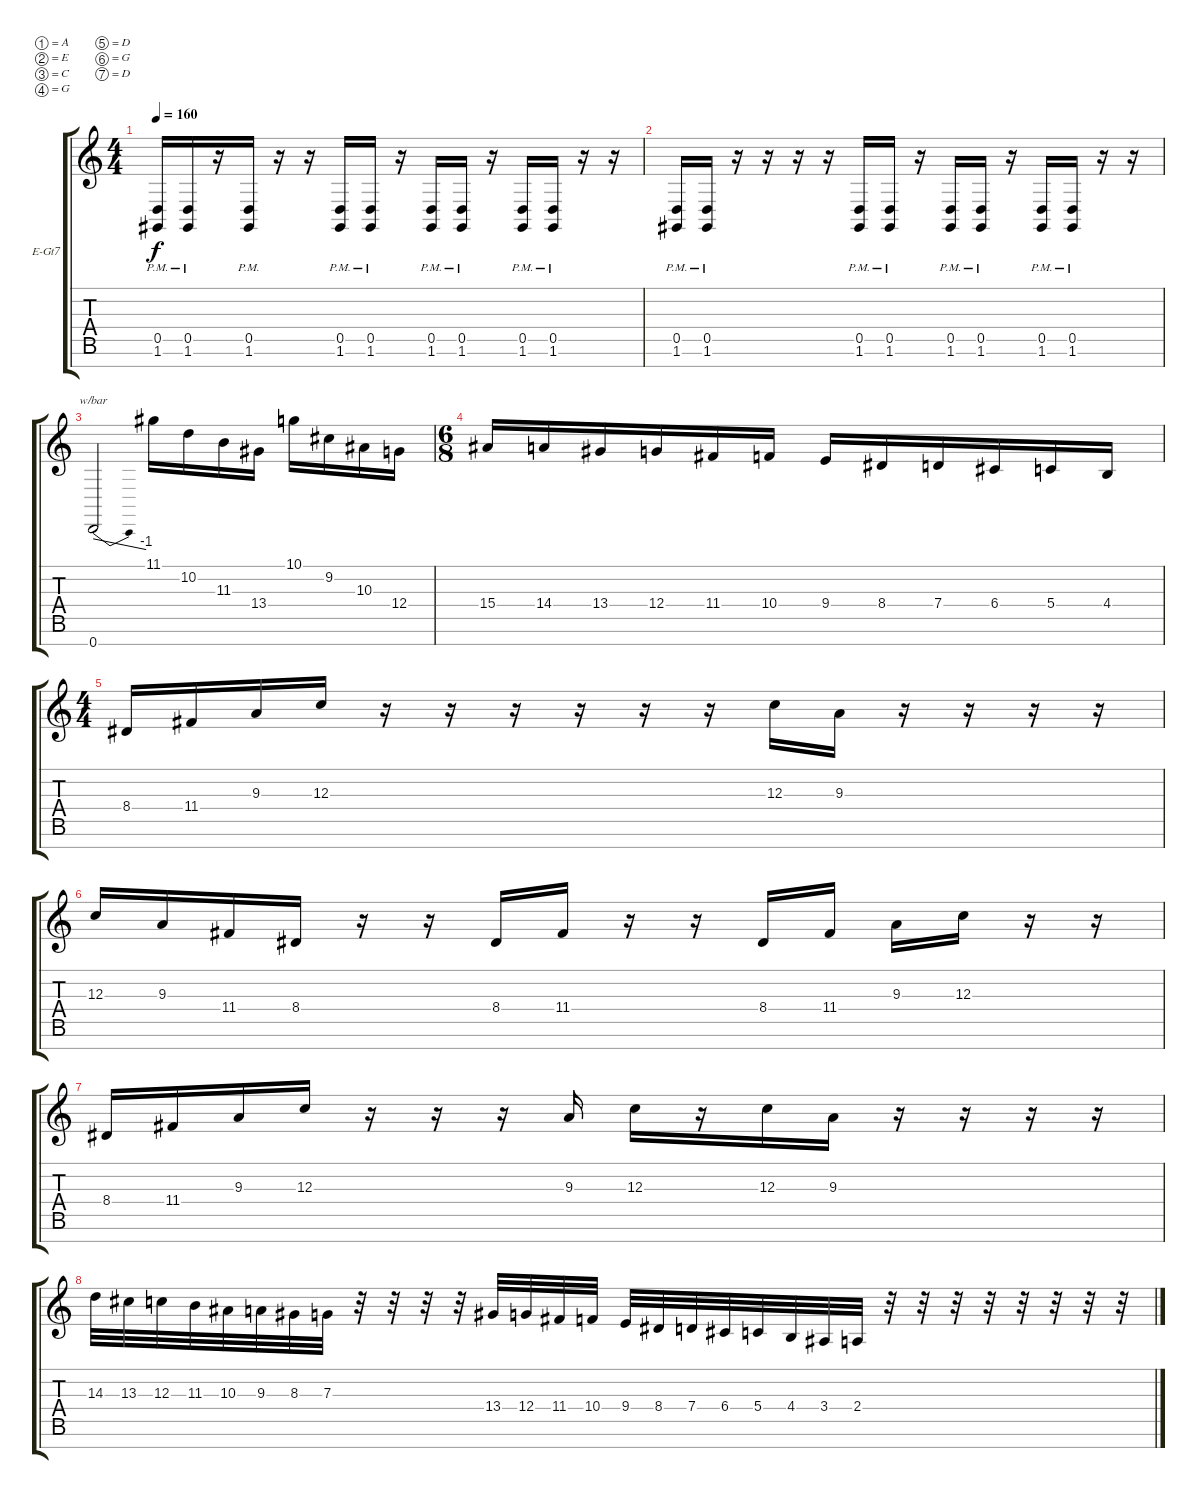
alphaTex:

\defaultSystemsLayout 4
\bracketExtendMode groupsimilarinstruments
\firstSystemTrackNameOrientation horizontal
\otherSystemsTrackNameOrientation horizontal
\track ("Electric Guitar" "E-Gt7") {instrument distortionguitar}
\staff {score tabs}
\tuning (A3 E3 C3 G2 D2 G1 D1)
\ts (4 4)
\tempo 160
\clef g2
\ks c
(1.6{pm} 0.5{pm}).16{dy f} (1.6{pm} 0.5{pm}).16 r.16 (1.6{pm} 0.5{pm}).16 r.16 r.16 (1.6{pm} 0.5{pm}).16 (1.6{pm} 0.5{pm}).16 r.16 (1.6{pm} 0.5{pm}).16 (1.6{pm} 0.5{pm}).16 r.16 (1.6{pm} 0.5{pm}).16 (1.6{pm} 0.5{pm}).16 r.16 r.16 |
(1.6{pm} 0.5{pm}).16 (1.6{pm} 0.5{pm}).16 r.16 r.16 r.16 r.16 (1.6{pm} 0.5{pm}).16 (1.6{pm} 0.5{pm}).16 r.16 (1.6{pm} 0.5{pm}).16 (1.6{pm} 0.5{pm}).16 r.16 (1.6{pm} 0.5{pm}).16 (1.6{pm} 0.5{pm}).16 r.16 r.16 |
0.7.2{tbe (dive default 0 0 60 -4)} 11.1.16 10.2.16 11.3.16 13.4.16 10.1.16 9.2.16 10.3.16 12.4.16 |
\ts (6 8)
15.4.16 14.4.16 13.4.16 12.4.16 11.4.16 10.4.16 9.4.16 8.4.16 7.4.16 6.4.16 5.4.16 4.4.16 |
\ts (4 4)
8.4.16 11.4.16 9.3.16 12.3.16 r.16 r.16 r.16 r.16 r.16 r.16 12.3.16 9.3.16 r.16 r.16 r.16 r.16 |
12.3.16 9.3.16 11.4.16 8.4.16 r.16 r.16 8.4.16 11.4.16 r.16 r.16 8.4.16 11.4.16 9.3.16 12.3.16 r.16 r.16 |
8.4.16 11.4.16 9.3.16 12.3.16 r.16 r.16 r.16 9.3.16 12.3.16 r.16 12.3.16 9.3.16 r.16 r.16 r.16 r.16 |
14.3.32 13.3.32 12.3.32 11.3.32 10.3.32 9.3.32 8.3.32 7.3.32 r.32 r.32 r.32 r.32 13.4.32 12.4.32 11.4.32 10.4.32 9.4.32 8.4.32 7.4.32 6.4.32 5.4.32 4.4.32 3.4.32 2.4.32 r.32 r.32 r.32 r.32 r.32 r.32 r.32 r.32
